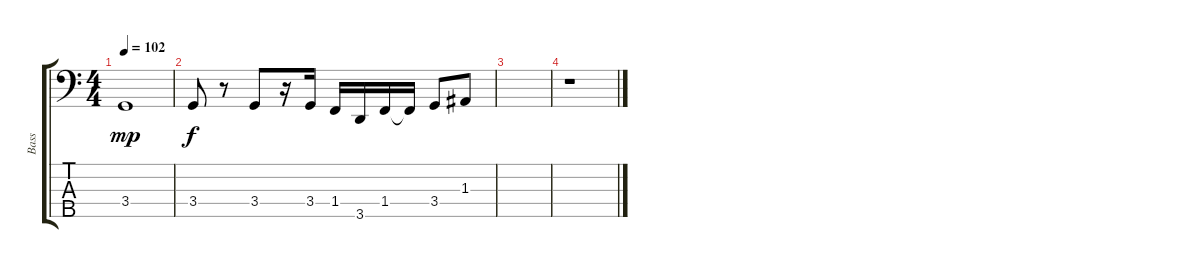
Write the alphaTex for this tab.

\track ("Bass" "Bass") {instrument electricbassfinger}
\staff {score tabs}
\tuning (G2 D2 A1 E1 B0) {hide}
\ts (4 4)
\tempo 102
\clef f4
\ks c
3.4.1{dy mp} |
3.4.8{dy f} r.8 3.4.8 r.16 3.4.16 1.4.16 3.5.16 1.4.16 1.4{t}.16 3.4.8 1.3.8 |
|
r.1
